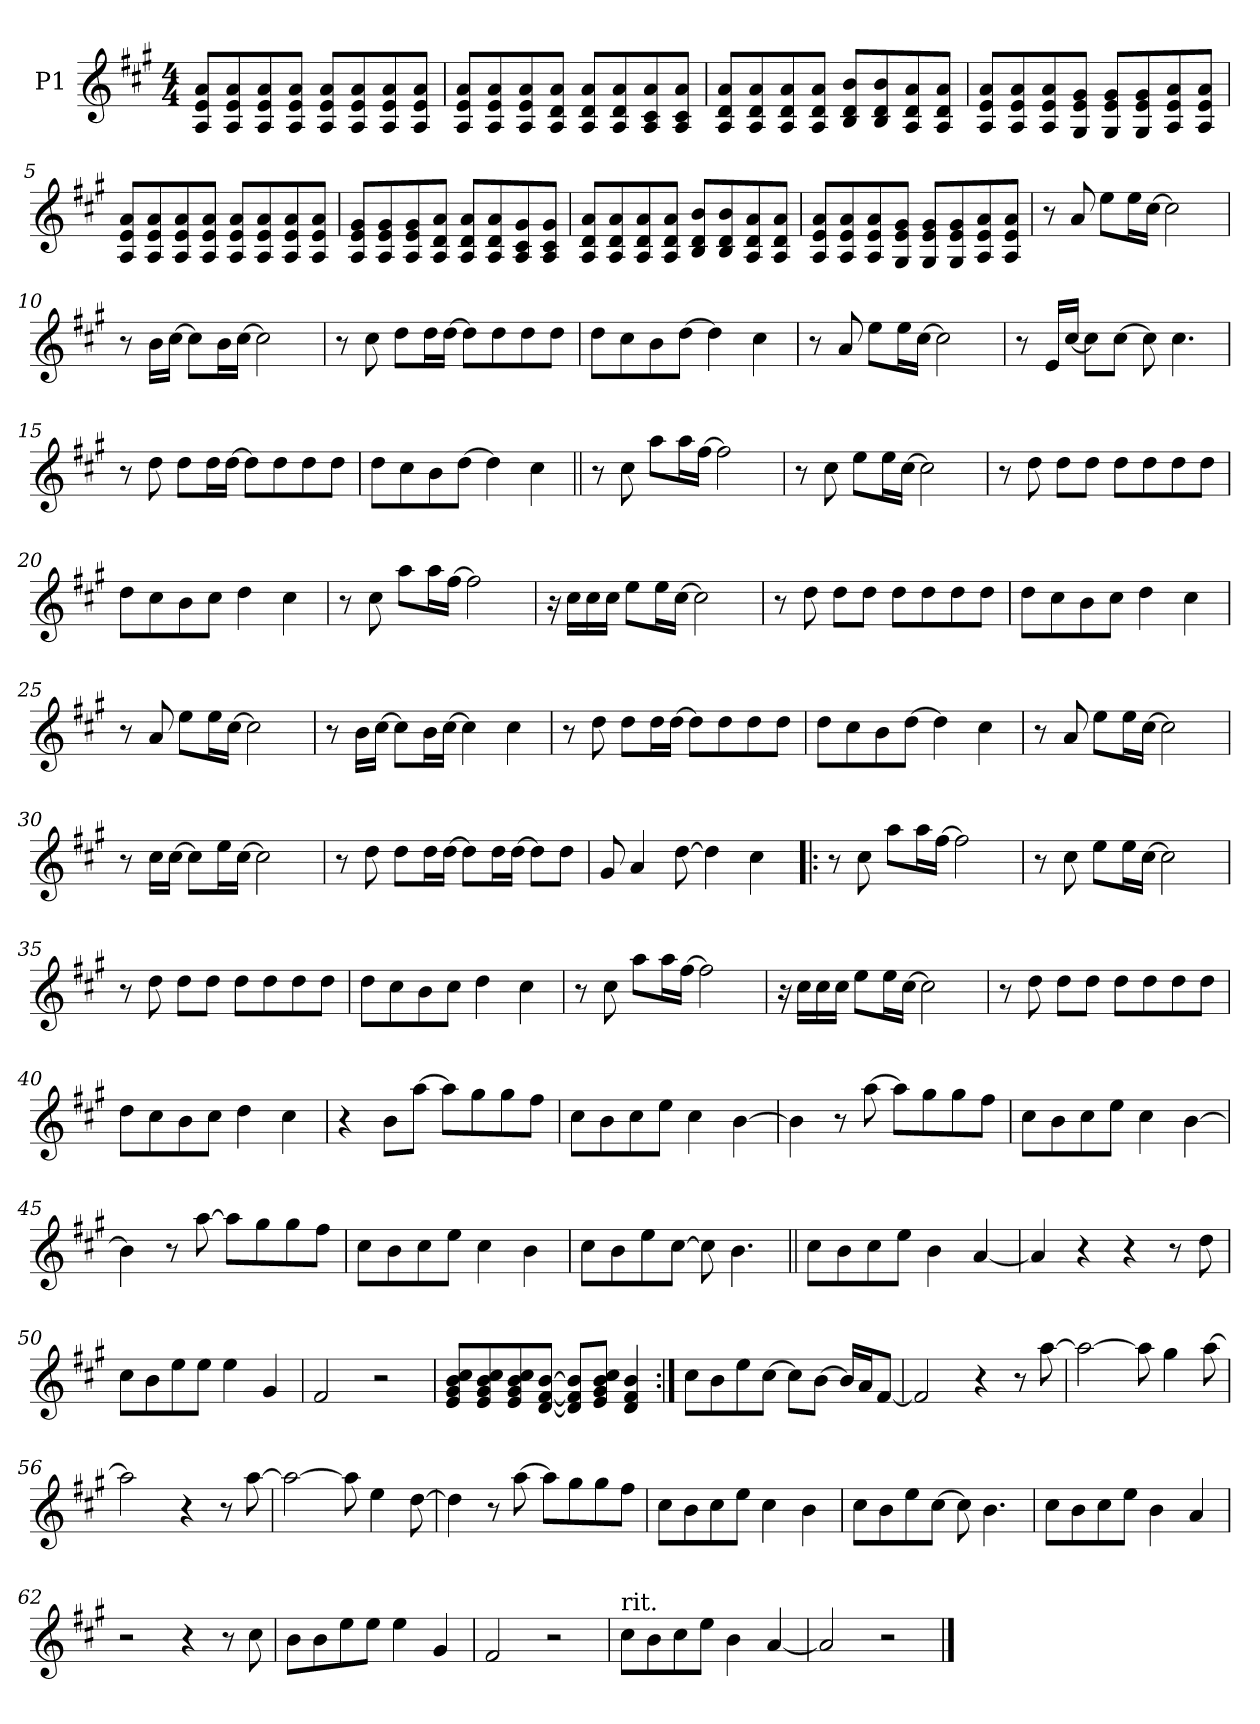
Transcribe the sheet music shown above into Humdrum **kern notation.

**kern
*part1
*staff1
*I"P1
*clefG2
*k[f#c#g#]
*A:
*M4/4
*MM87
=1
8A/ 8e/ 8a/L
8A/ 8e/ 8a/
8A/ 8e/ 8a/
8A/ 8e/ 8a/J
8A/ 8e/ 8a/L
8A/ 8e/ 8a/
8A/ 8e/ 8a/
8A/ 8e/ 8a/J
=2
8A/ 8e/ 8a/L
8A/ 8e/ 8a/
8A/ 8e/ 8a/
8A/ 8d/ 8a/J
8A/ 8d/ 8a/L
8A/ 8d/ 8a/
8A/ 8c#/ 8a/
8A/ 8c#/ 8a/J
=3
8A/ 8d/ 8a/L
8A/ 8d/ 8a/
8A/ 8d/ 8a/
8A/ 8d/ 8a/J
8B/ 8d/ 8b/L
8B/ 8d/ 8b/
8A/ 8d/ 8a/
8A/ 8d/ 8a/J
=4
8A/ 8e/ 8a/L
8A/ 8e/ 8a/
8A/ 8e/ 8a/
8G#/ 8e/ 8g#/J
8G#/ 8e/ 8g#/L
8G#/ 8e/ 8g#/
8A/ 8e/ 8a/
8A/ 8e/ 8a/J
!!LO:LB:g=z
=5
8A/ 8e/ 8a/L
8A/ 8e/ 8a/
8A/ 8e/ 8a/
8A/ 8e/ 8a/J
8A/ 8e/ 8a/L
8A/ 8e/ 8a/
8A/ 8e/ 8a/
8A/ 8e/ 8a/J
=6
8A/ 8e/ 8g#/L
8A/ 8e/ 8g#/
8A/ 8e/ 8g#/
8A/ 8d/ 8a/J
8A/ 8d/ 8a/L
8A/ 8d/ 8a/
8A/ 8c#/ 8g#/
8A/ 8c#/ 8g#/J
=7
8A/ 8d/ 8a/L
8A/ 8d/ 8a/
8A/ 8d/ 8a/
8A/ 8d/ 8a/J
8B/ 8d/ 8b/L
8B/ 8d/ 8b/
8A/ 8d/ 8a/
8A/ 8d/ 8a/J
=8
8A/ 8e/ 8a/L
8A/ 8e/ 8a/
8A/ 8e/ 8a/
8G#/ 8e/ 8g#/J
8G#/ 8e/ 8g#/L
8G#/ 8e/ 8g#/
8A/ 8e/ 8a/
8A/ 8e/ 8a/J
!!LO:LB:g=z
=9
8r
8a/
8ee\L
16ee\L
[>16cc#\JJ
2cc#\]
=10
8r
16b\LL
[>16cc#\JJ
8cc#\L]
16b\L
[>16cc#\JJ
2cc#\]
=11
8r
8cc#\
8dd\L
16dd\L
[>16dd\JJ
8dd\L]
8dd\
8dd\
8dd\J
=12
8dd\L
8cc#\
8b\
[>8dd\J
4dd\]
4cc#\
!!LO:LB:g=z
=13
8r
8a/
8ee\L
16ee\L
[>16cc#\JJ
2cc#\]
=14
8r
16e/LL
[<16cc#/JJ
8cc#\L]
[>8cc#\J
8cc#\]
4.cc#\
=15
8r
8dd\
8dd\L
16dd\L
[>16dd\JJ
8dd\L]
8dd\
8dd\
8dd\J
=16
8dd\L
8cc#\
8b\
[>8dd\J
4dd\]
4cc#\
!!LO:LB:g=z
=17||
8r
8cc#\
8aa\L
16aa\L
[>16ff#\JJ
2ff#\]
=18
8r
8cc#\
8ee\L
16ee\L
[>16cc#\JJ
2cc#\]
=19
8r
8dd\
8dd\L
8dd\J
8dd\L
8dd\
8dd\
8dd\J
=20
8dd\L
8cc#\
8b\
8cc#\J
4dd\
4cc#\
=21
8r
8cc#\
8aa\L
16aa\L
[>16ff#\JJ
2ff#\]
!!LO:LB:g=z
=22
16r
16cc#\LL
16cc#\
16cc#\JJ
8ee\L
16ee\L
[>16cc#\JJ
2cc#\]
=23
8r
8dd\
8dd\L
8dd\J
8dd\L
8dd\
8dd\
8dd\J
=24
8dd\L
8cc#\
8b\
8cc#\J
4dd\
4cc#\
=25
8r
8a/
8ee\L
16ee\L
[>16cc#\JJ
2cc#\]
!!LO:LB:g=z
=26
8r
16b\LL
[>16cc#\JJ
8cc#\L]
16b\L
[>16cc#\JJ
4cc#\]
4cc#\
=27
8r
8dd\
8dd\L
16dd\L
[>16dd\JJ
8dd\L]
8dd\
8dd\
8dd\J
=28
8dd\L
8cc#\
8b\
[>8dd\J
4dd\]
4cc#\
=29
8r
8a/
8ee\L
16ee\L
[>16cc#\JJ
2cc#\]
!!LO:LB:g=z
=30
8r
16cc#\LL
[>16cc#\JJ
8cc#\L]
16ee\L
[>16cc#\JJ
2cc#\]
=31
8r
8dd\
8dd\L
16dd\L
[>16dd\JJ
8dd\L]
16dd\L
[>16dd\JJ
8dd\L]
8dd\J
=32
8g#/
4a/
[>8dd\
4dd\]
4cc#\
=33!|:
8r
8cc#\
8aa\L
16aa\L
[>16ff#\JJ
2ff#\]
!!LO:LB:g=z
=34
8r
8cc#\
8ee\L
16ee\L
[>16cc#\JJ
2cc#\]
=35
8r
8dd\
8dd\L
8dd\J
8dd\L
8dd\
8dd\
8dd\J
=36
8dd\L
8cc#\
8b\
8cc#\J
4dd\
4cc#\
=37
8r
8cc#\
8aa\L
16aa\L
[>16ff#\JJ
2ff#\]
!!LO:LB:g=z
=38
16r
16cc#\LL
16cc#\
16cc#\JJ
8ee\L
16ee\L
[>16cc#\JJ
2cc#\]
=39
8r
8dd\
8dd\L
8dd\J
8dd\L
8dd\
8dd\
8dd\J
=40
8dd\L
8cc#\
8b\
8cc#\J
4dd\
4cc#\
=41
4r
8b\L
[>8aa\J
8aa\L]
8gg#\
8gg#\
8ff#\J
!!LO:LB:g=z
=42
8cc#\L
8b\
8cc#\
8ee\J
4cc#\
[>4b\
=43
4b\]
8r
[>8aa\
8aa\L]
8gg#\
8gg#\
8ff#\J
=44
8cc#\L
8b\
8cc#\
8ee\J
4cc#\
[>4b\
=45
4b\]
8r
[>8aa\
8aa\L]
8gg#\
8gg#\
8ff#\J
!!LO:PB:g=z
=46
8cc#\L
8b\
8cc#\
8ee\J
4cc#\
4b\
=47
8cc#\L
8b\
8ee\
[>8cc#\J
8cc#\]
4.b\
=48||
8cc#\L
8b\
8cc#\
8ee\J
4b\
[<4a/
!!LO:LB:g=z
=49
4a/]
4r
4r
8r
8dd\
=50
8cc#\L
8b\
8ee\
8ee\J
4ee\
4g#/
=51
2f#/
2r
=52
8e/ 8g#/ 8b/ 8cc#/L
8e/ 8g#/ 8b/ 8cc#/
8e/ 8g#/ 8b/ 8cc#/
[<8d/ [<8f#/ [>8b/J
8d/] 8f#/] 8b/]L
8e/ 8g#/ 8b/ 8cc#/J
4d/ 4f#/ 4b/
!!LO:LB:g=z
=53:|!
8cc#\L
8b\
8ee\
[>8cc#\J
8cc#\L]
[>8b\J
16b/LL]
16a/J
[<8f#/J
=54
2f#/]
4r
8r
[>8aa\
=55
2aa\_
8aa\]
4gg#\
[>8aa\
=56
2aa\]
4r
8r
[>8aa\
!!LO:LB:g=z
=57
2aa\_
8aa\]
4ee\
[>8dd\
=58
4dd\]
8r
[>8aa\
8aa\L]
8gg#\
8gg#\
8ff#\J
!!LO:LB:g=z
=59
8cc#\L
8b\
8cc#\
8ee\J
4cc#\
4b\
=60
8cc#\L
8b\
8ee\
[>8cc#\J
8cc#\]
4.b\
=61
8cc#\L
8b\
8cc#\
8ee\J
4b\
4a/
=62
2r
4r
8r
8cc#\
!!LO:LB:g=z
=63
8b\L
8b\
8ee\
8ee\J
4ee\
4g#/
=64
2f#/
2r
=65
!LO:TX:a:t=rit.
8cc#\L
8b\
8cc#\
8ee\J
4b\
[<4a/
=66
2a/]
2r
==
*-
